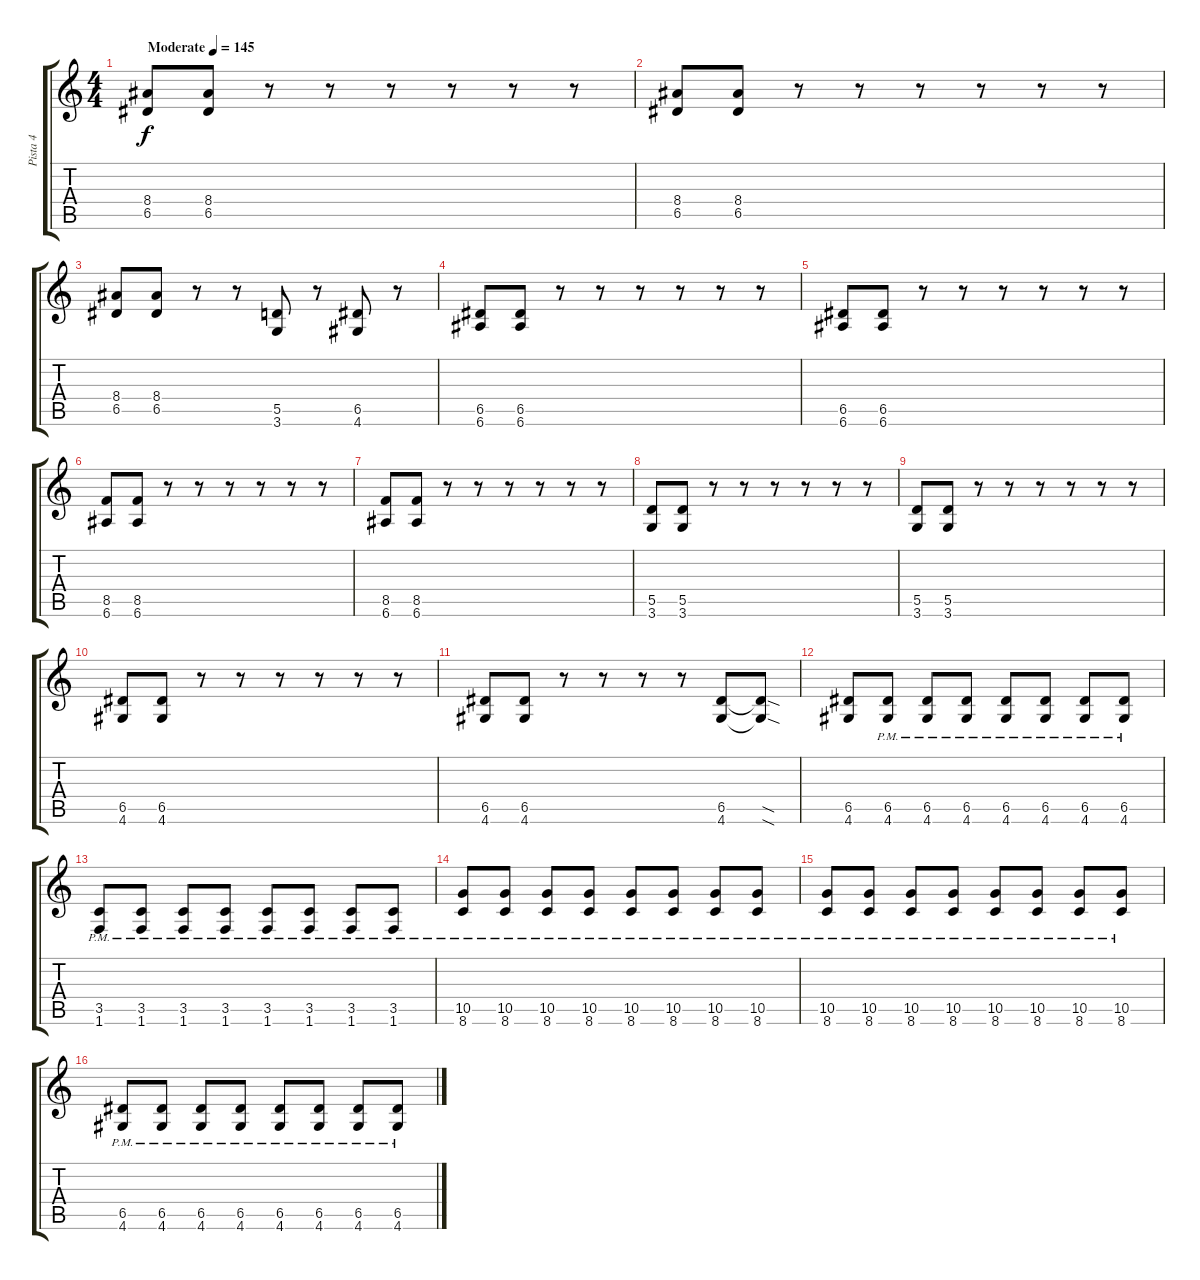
\track ("Pista 4" "Pista 4") {instrument overdrivenguitar}
\staff {score tabs}
\tuning (E4 B3 G3 D3 A2 E2) {hide}
\ts (4 4)
\tempo (145 "Moderate")
\clef g2
\ks c
(8.4 6.5).8{dy f instrument overdrivenguitar} (8.4 6.5).8 r.8 r.8 r.8 r.8 r.8 r.8 |
(8.4 6.5).8 (8.4 6.5).8 r.8 r.8 r.8 r.8 r.8 r.8 |
(8.4 6.5).8 (8.4 6.5).8 r.8 r.8 (5.5 3.6).8 r.8 (6.5 4.6).8 r.8 |
(6.5 6.6).8 (6.5 6.6).8 r.8 r.8 r.8 r.8 r.8 r.8 |
(6.5 6.6).8 (6.5 6.6).8 r.8 r.8 r.8 r.8 r.8 r.8 |
(8.5 6.6).8 (8.5 6.6).8 r.8 r.8 r.8 r.8 r.8 r.8 |
(8.5 6.6).8 (8.5 6.6).8 r.8 r.8 r.8 r.8 r.8 r.8 |
(5.5 3.6).8 (5.5 3.6).8 r.8 r.8 r.8 r.8 r.8 r.8 |
(5.5 3.6).8 (5.5 3.6).8 r.8 r.8 r.8 r.8 r.8 r.8 |
(6.5 4.6).8 (6.5 4.6).8 r.8 r.8 r.8 r.8 r.8 r.8 |
(6.5 4.6).8 (6.5 4.6).8 r.8 r.8 r.8 r.8 (6.5 4.6).8 (6.5{sod t} 4.6{sod t}).8 |
(6.5 4.6).8 (6.5{pm} 4.6{pm}).8 (6.5{pm} 4.6{pm}).8 (6.5{pm} 4.6{pm}).8 (6.5{pm} 4.6{pm}).8 (6.5{pm} 4.6{pm}).8 (6.5{pm} 4.6{pm}).8 (6.5{pm} 4.6{pm}).8 |
(3.5{pm} 1.6{pm}).8 (3.5{pm} 1.6{pm}).8 (3.5{pm} 1.6{pm}).8 (3.5{pm} 1.6{pm}).8 (3.5{pm} 1.6{pm}).8 (3.5{pm} 1.6{pm}).8 (3.5{pm} 1.6{pm}).8 (3.5{pm} 1.6{pm}).8 |
(10.5{pm} 8.6{pm}).8 (10.5{pm} 8.6{pm}).8 (10.5{pm} 8.6{pm}).8 (10.5{pm} 8.6{pm}).8 (10.5{pm} 8.6{pm}).8 (10.5{pm} 8.6{pm}).8 (10.5{pm} 8.6{pm}).8 (10.5{pm} 8.6{pm}).8 |
(10.5{pm} 8.6{pm}).8 (10.5{pm} 8.6{pm}).8 (10.5{pm} 8.6{pm}).8 (10.5{pm} 8.6{pm}).8 (10.5{pm} 8.6{pm}).8 (10.5{pm} 8.6{pm}).8 (10.5{pm} 8.6{pm}).8 (10.5{pm} 8.6{pm}).8 |
(6.5{pm} 4.6{pm}).8 (6.5{pm} 4.6{pm}).8 (6.5{pm} 4.6{pm}).8 (6.5{pm} 4.6{pm}).8 (6.5{pm} 4.6{pm}).8 (6.5{pm} 4.6{pm}).8 (6.5{pm} 4.6{pm}).8 (6.5{pm} 4.6{pm}).8
